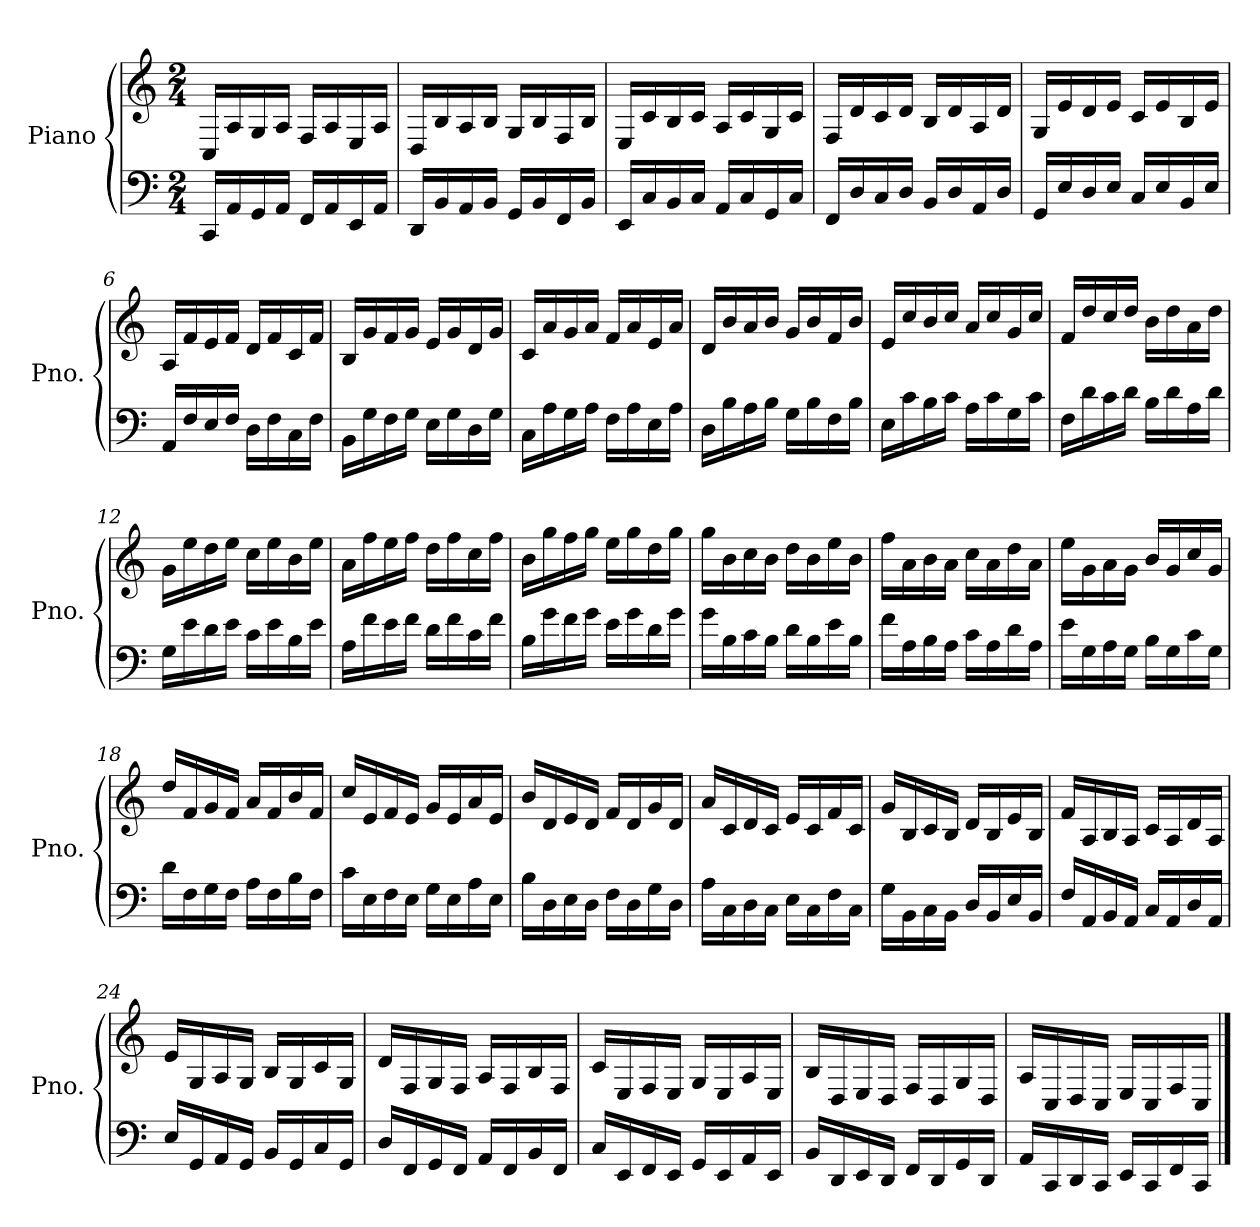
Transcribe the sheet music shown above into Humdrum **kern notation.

**kern	**kern
*part1	*part1
*staff2	*staff1
*I"Piano	*
*I'Pno.	*
*clefF4	*clefG2
*k[]	*k[]
*M2/4	*M2/4
*MM80	*MM80
=1	=1
16CC</LL	16C/LL
16AA</	16A/
16GG</	16G/
16AA</JJ	16A/JJ
16FF</LL	16F/LL
16AA</	16A/
16EE</	16E/
16AA</JJ	16A/JJ
=2	=2
16DD</LL	16D/LL
16BB</	16B/
16AA</	16A/
16BB</JJ	16B/JJ
16GG</LL	16G/LL
16BB</	16B/
16FF</	16F/
16BB</JJ	16B/JJ
=3	=3
16EE</LL	16E/LL
16C</	16c/
16BB</	16B/
16C</JJ	16c/JJ
16AA</LL	16A/LL
16C</	16c/
16GG</	16G/
16C</JJ	16c/JJ
=4	=4
16FF</LL	16F/LL
16D</	16d/
16C</	16c/
16D</JJ	16d/JJ
16BB</LL	16B/LL
16D</	16d/
16AA</	16A/
16D</JJ	16d/JJ
!!LO:LB:g=z
=5	=5
16GG</LL	16G/LL
16E</	16e/
16D</	16d/
16E</JJ	16e/JJ
16C</LL	16c/LL
16E</	16e/
16BB</	16B/
16E</JJ	16e/JJ
=6	=6
16AA</LL	16A/LL
16F</	16f/
16E</	16e/
16F</JJ	16f/JJ
16D<\LL	16d/LL
16F<\	16f/
16C<\	16c/
16F<\JJ	16f/JJ
=7	=7
16BB<\LL	16B/LL
16G<\	16g/
16F<\	16f/
16G<\JJ	16g/JJ
16E<\LL	16e/LL
16G<\	16g/
16D<\	16d/
16G<\JJ	16g/JJ
=8	=8
16C<\LL	16c/LL
16A<\	16a/
16G<\	16g/
16A<\JJ	16a/JJ
16F<\LL	16f/LL
16A<\	16a/
16E<\	16e/
16A<\JJ	16a/JJ
=9	=9
16D<\LL	16d/LL
16B<\	16b/
16A<\	16a/
16B<\JJ	16b/JJ
16G<\LL	16g/LL
16B<\	16b/
16F<\	16f/
16B<\JJ	16b/JJ
!!LO:LB:g=z
=10	=10
16E<\LL	16e/LL
16c<\	16cc/
16B<\	16b/
16c<\JJ	16cc/JJ
16A<\LL	16a/LL
16c<\	16cc/
16G<\	16g/
16c<\JJ	16cc/JJ
=11	=11
16F<\LL	16f/LL
16d<\	16dd/
16c<\	16cc/
16d<\JJ	16dd/JJ
16B<\LL	16b\LL
16d<\	16dd\
16A<\	16a\
16d<\JJ	16dd\JJ
=12	=12
16G<\LL	16g\LL
16e<\	16ee\
16d<\	16dd\
16e<\JJ	16ee\JJ
16c<\LL	16cc\LL
16e<\	16ee\
16B<\	16b\
16e<\JJ	16ee\JJ
=13	=13
16A<\LL	16a\LL
16f<\	16ff\
16e<\	16ee\
16f<\JJ	16ff\JJ
16d<\LL	16dd\LL
16f<\	16ff\
16c<\	16cc\
16f<\JJ	16ff\JJ
!!LO:LB:g=z
=14	=14
16B<\LL	16b\LL
16g<\	16gg\
16f<\	16ff\
16g<\JJ	16gg\JJ
16e<\LL	16ee\LL
16g<\	16gg\
16d<\	16dd\
16g<\JJ	16gg\JJ
=15	=15
16g<\LL	16gg\LL
16B<\	16b\
16c<\	16cc\
16B<\JJ	16b\JJ
16d<\LL	16dd\LL
16B<\	16b\
16e<\	16ee\
16B<\JJ	16b\JJ
=16	=16
16f<\LL	16ff\LL
16A<\	16a\
16B<\	16b\
16A<\JJ	16a\JJ
16c<\LL	16cc\LL
16A<\	16a\
16d<\	16dd\
16A<\JJ	16a\JJ
=17	=17
16e<\LL	16ee\LL
16G<\	16g\
16A<\	16a\
16G<\JJ	16g\JJ
16B<\LL	16b/LL
16G<\	16g/
16c<\	16cc/
16G<\JJ	16g/JJ
=18	=18
16d<\LL	16dd/LL
16F<\	16f/
16G<\	16g/
16F<\JJ	16f/JJ
16A<\LL	16a/LL
16F<\	16f/
16B<\	16b/
16F<\JJ	16f/JJ
!!LO:LB:g=z
=19	=19
16c<\LL	16cc/LL
16E<\	16e/
16F<\	16f/
16E<\JJ	16e/JJ
16G<\LL	16g/LL
16E<\	16e/
16A<\	16a/
16E<\JJ	16e/JJ
=20	=20
16B<\LL	16b/LL
16D<\	16d/
16E<\	16e/
16D<\JJ	16d/JJ
16F<\LL	16f/LL
16D<\	16d/
16G<\	16g/
16D<\JJ	16d/JJ
=21	=21
16A<\LL	16a/LL
16C<\	16c/
16D<\	16d/
16C<\JJ	16c/JJ
16E<\LL	16e/LL
16C<\	16c/
16F<\	16f/
16C<\JJ	16c/JJ
=22	=22
16G<\LL	16g/LL
16BB<\	16B/
16C<\	16c/
16BB<\JJ	16B/JJ
16D</LL	16d/LL
16BB</	16B/
16E</	16e/
16BB</JJ	16B/JJ
=23	=23
16F</LL	16f/LL
16AA</	16A/
16BB</	16B/
16AA</JJ	16A/JJ
16C</LL	16c/LL
16AA</	16A/
16D</	16d/
16AA</JJ	16A/JJ
!!LO:LB:g=z
=24	=24
16E</LL	16e/LL
16GG</	16G/
16AA</	16A/
16GG</JJ	16G/JJ
16BB</LL	16B/LL
16GG</	16G/
16C</	16c/
16GG</JJ	16G/JJ
=25	=25
16D</LL	16d/LL
16FF</	16F/
16GG</	16G/
16FF</JJ	16F/JJ
16AA</LL	16A/LL
16FF</	16F/
16BB</	16B/
16FF</JJ	16F/JJ
=26	=26
16C</LL	16c/LL
16EE</	16E/
16FF</	16F/
16EE</JJ	16E/JJ
16GG</LL	16G/LL
16EE</	16E/
16AA</	16A/
16EE</JJ	16E/JJ
=27	=27
16BB</LL	16B/LL
16DD</	16D/
16EE</	16E/
16DD</JJ	16D/JJ
16FF</LL	16F/LL
16DD</	16D/
16GG</	16G/
16DD</JJ	16D/JJ
!!LO:PB:g=z
=28	=28
16AA</LL	16A/LL
16CC</	16C/
16DD</	16D/
16CC</JJ	16C/JJ
16EE</LL	16E/LL
16CC</	16C/
16FF</	16F/
16CC</JJ	16C/JJ
==	==
*-	*-
